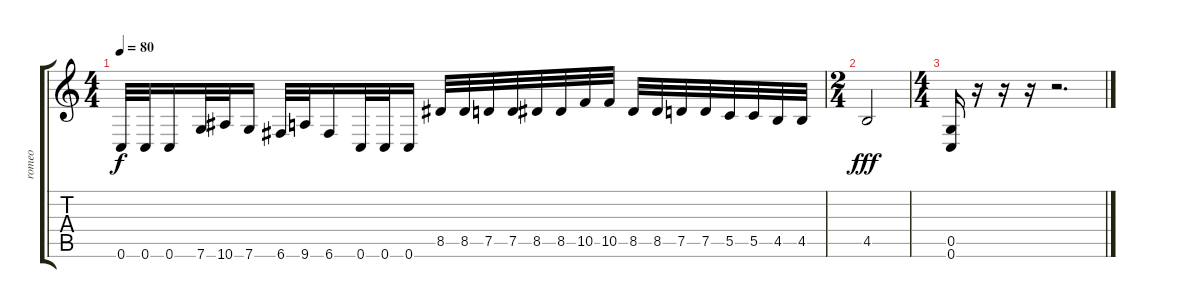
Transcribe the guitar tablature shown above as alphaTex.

\track ("romeo" "romeo") {instrument distortionguitar}
\staff {score tabs}
\tuning (D4 A3 F3 C3 G2 C2) {hide}
\ts (4 4)
\tempo 80
\clef g2
\ks c
0.6.32{dy f} 0.6.32 0.6.16 7.6.32 10.6.32 7.6.16 6.6.32 9.6.32 6.6.16 0.6.32 0.6.32 0.6.16 8.5.32 8.5.32 7.5.32 7.5.32 8.5.32 8.5.32 10.5.32 10.5.32 8.5.32 8.5.32 7.5.32 7.5.32 5.5.32 5.5.32 4.5.32 4.5.32 |
\ts (2 4)
4.5.2{dy fff} |
\ts (4 4)
(0.5 0.6).16 r.16 r.16 r.16 r.2{d}
